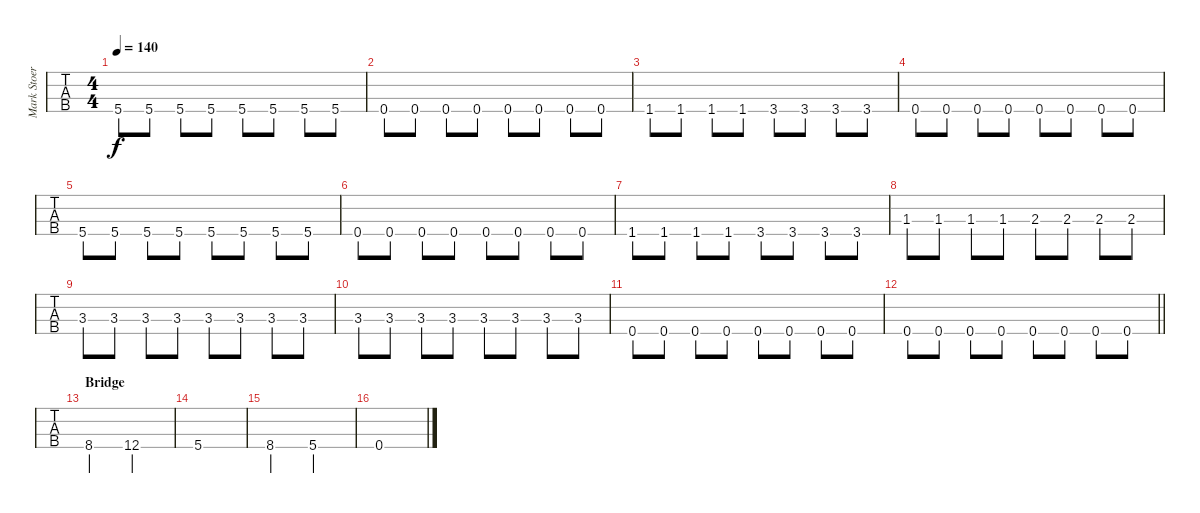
\track ("Mark Stoermer's bass" "Mark Stoer") {instrument electricbassfinger}
\staff {tabs}
\tuning (Gb2 Db2 Ab1 Db1) {hide}
\ts (4 4)
\tempo 140
\clef f4
\ks c
5.4.8{dy f} 5.4.8 5.4.8 5.4.8 5.4.8 5.4.8 5.4.8 5.4.8 |
0.4.8 0.4.8 0.4.8 0.4.8 0.4.8 0.4.8 0.4.8 0.4.8 |
1.4.8 1.4.8 1.4.8 1.4.8 3.4.8 3.4.8 3.4.8 3.4.8 |
0.4.8 0.4.8 0.4.8 0.4.8 0.4.8 0.4.8 0.4.8 0.4.8 |
5.4.8 5.4.8 5.4.8 5.4.8 5.4.8 5.4.8 5.4.8 5.4.8 |
0.4.8 0.4.8 0.4.8 0.4.8 0.4.8 0.4.8 0.4.8 0.4.8 |
1.4.8 1.4.8 1.4.8 1.4.8 3.4.8 3.4.8 3.4.8 3.4.8 |
1.3.8 1.3.8 1.3.8 1.3.8 2.3.8 2.3.8 2.3.8 2.3.8 |
3.3.8 3.3.8 3.3.8 3.3.8 3.3.8 3.3.8 3.3.8 3.3.8 |
3.3.8 3.3.8 3.3.8 3.3.8 3.3.8 3.3.8 3.3.8 3.3.8 |
0.4.8 0.4.8 0.4.8 0.4.8 0.4.8 0.4.8 0.4.8 0.4.8 |
\barLineRight lightlight
0.4.8 0.4.8 0.4.8 0.4.8 0.4.8 0.4.8 0.4.8 0.4.8 |
\section ("" "Bridge")
8.4.2 12.4.2 |
5.4.1 |
8.4.2 5.4.2 |
0.4.1
